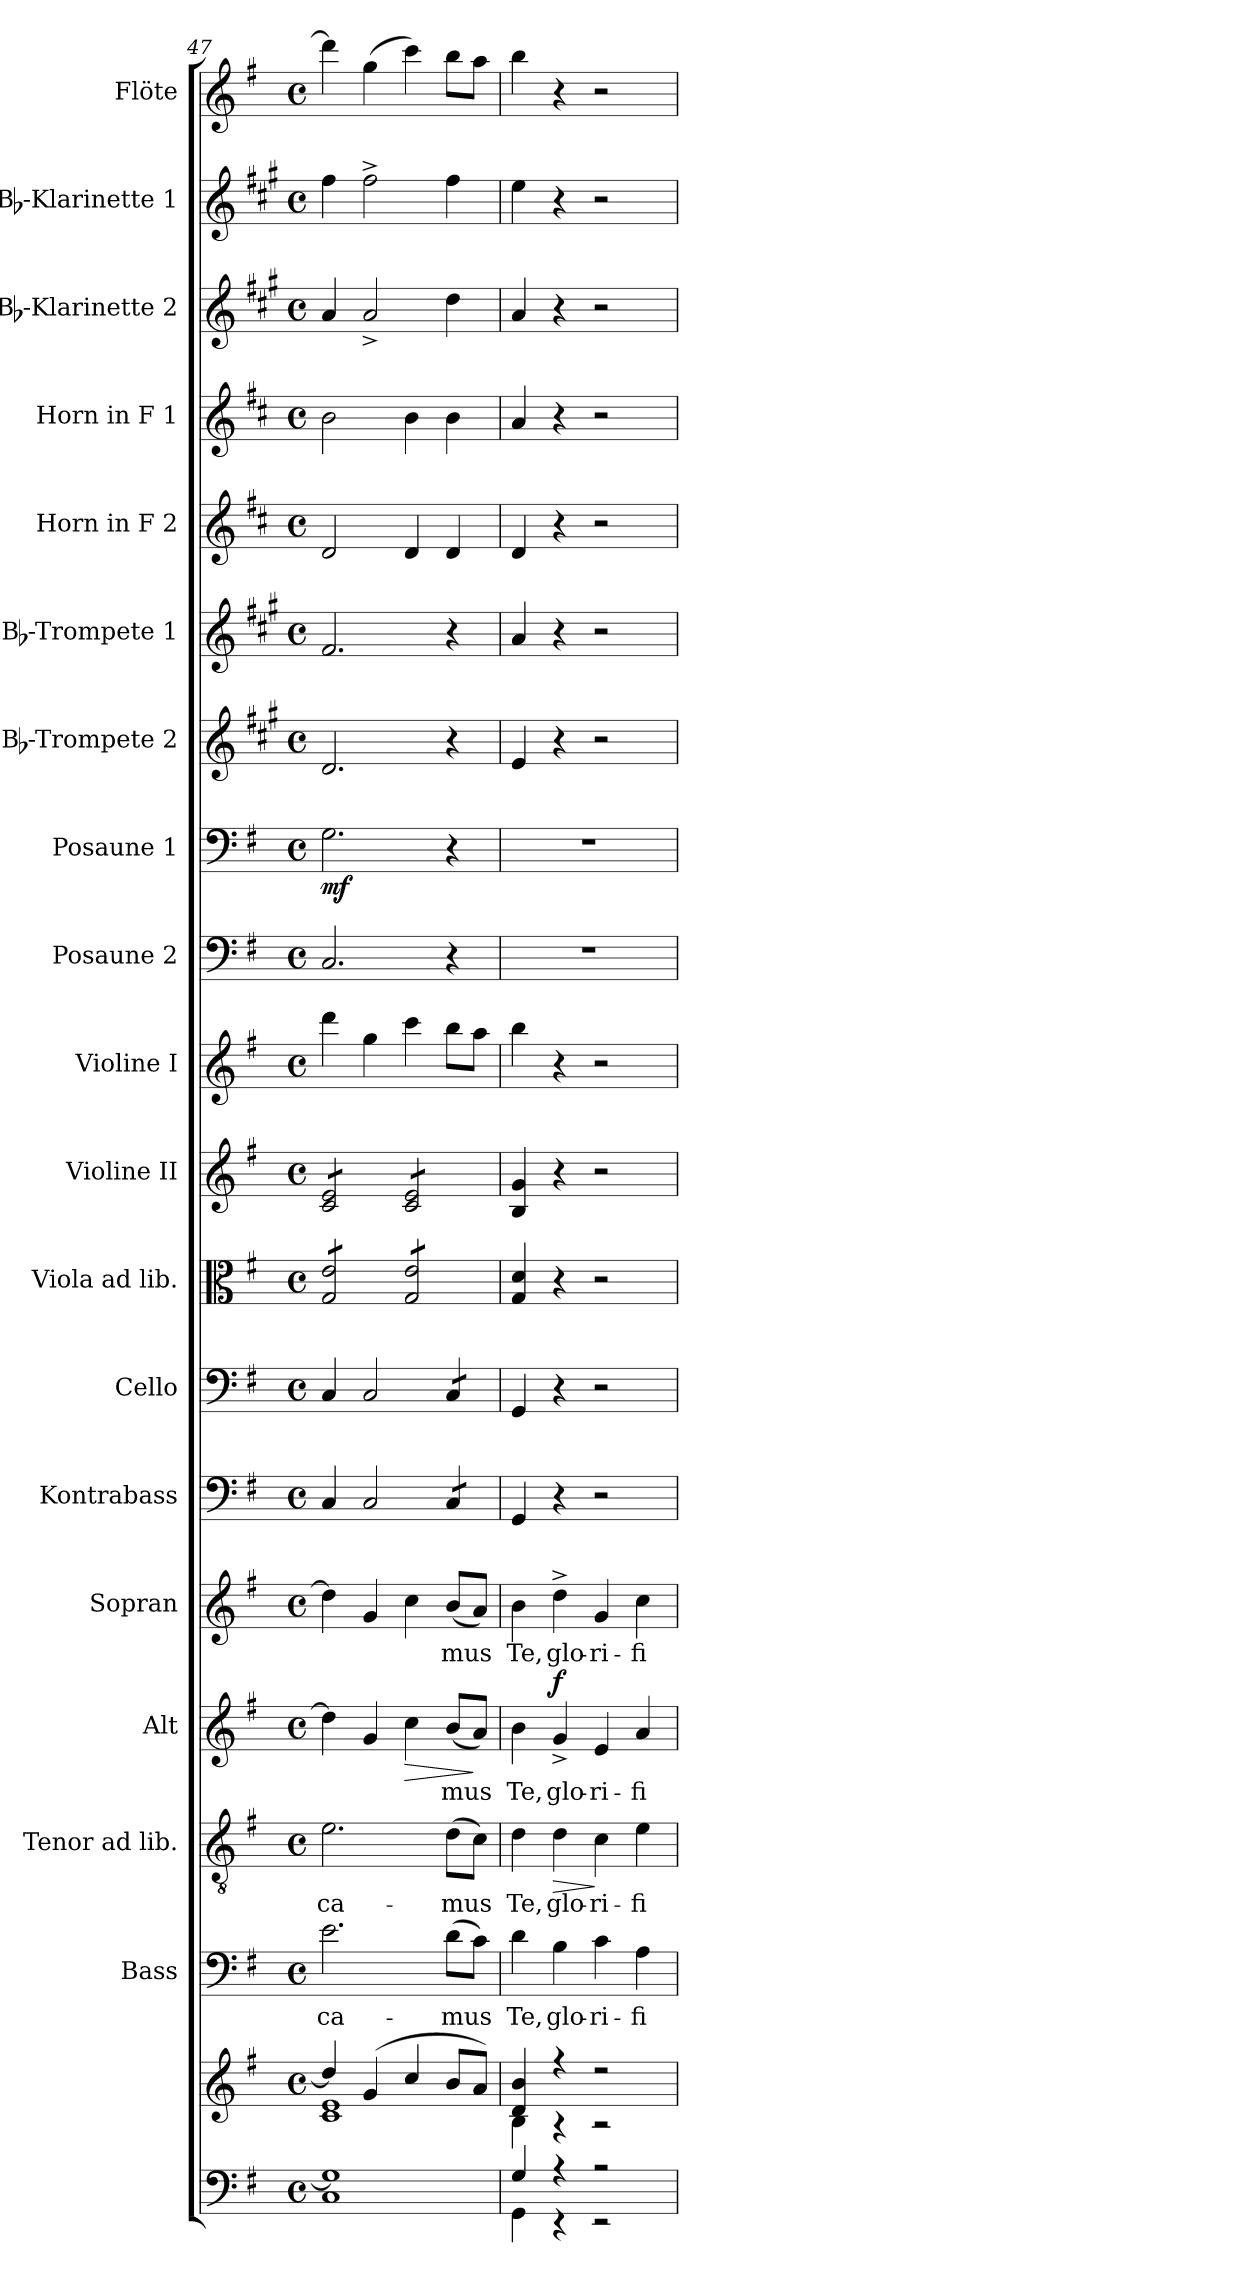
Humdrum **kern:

**kern	**kern	**kern	**text	**kern	**text	**dynam	**kern	**text	**dynam	**kern	**text	**kern	**kern	**kern	**kern	**kern	**kern	**kern	**dynam	**kern	**kern	**kern	**kern	**kern	**kern	**kern
*part19	*part19	*part18	*part18	*part17	*part17	*part17	*part16	*part16	*part16	*part15	*part15	*part14	*part13	*part12	*part11	*part10	*part9	*part8	*part8	*part7	*part6	*part5	*part4	*part3	*part2	*part1
*staff20	*staff19	*staff18	*staff18	*staff17	*staff17	*staff17	*staff16	*staff16	*staff16	*staff15	*staff15	*staff14	*staff13	*staff12	*staff11	*staff10	*staff9	*staff8	*staff8	*staff7	*staff6	*staff5	*staff4	*staff3	*staff2	*staff1
*	*	*I"Bass	*	*I"Tenor ad lib.	*	*	*I"Alt	*	*	*I"Sopran	*	*I"Kontrabass	*I"Cello	*I"Viola ad lib.	*I"Violine II	*I"Violine I	*I"Posaune 2	*I"Posaune 1	*	*I"Bb-Trompete 2	*I"Bb-Trompete 1	*I"Horn in F 2	*I"Horn in F 1	*I"Bb-Klarinette 2	*I"Bb-Klarinette 1	*I"Flöte
*	*	*I'B.	*	*I'T.	*	*	*I'A.	*	*	*I'S.	*	*I'Kb.	*	*I'Vla.	*I'Vl. II	*I'Vl. I	*I'Pos. 2	*I'Pos. 1	*	*I'Bb Trp. 2	*I'Bb Trp. 1	*	*	*I'Bb Kl. 2	*I'Bb Kl. 1	*I'Fl.
*clefF4	*clefG2	*clefF4	*	*clefGv2	*	*	*clefG2	*	*	*clefG2	*	*clefF4	*clefF4	*clefC3	*clefG2	*clefG2	*clefF4	*clefF4	*	*clefG2	*clefG2	*clefG2	*clefG2	*clefG2	*clefG2	*clefG2
*	*	*	*	*	*	*	*	*	*	*	*	*ITrd7c12	*	*	*	*	*	*	*	*ITrd1c2	*ITrd1c2	*ITrd4c7	*ITrd4c7	*ITrd1c2	*ITrd1c2	*
*k[f#]	*k[f#]	*k[f#]	*	*k[f#]	*	*	*k[f#]	*	*	*k[f#]	*	*k[f#]	*k[f#]	*k[f#]	*k[f#]	*k[f#]	*k[f#]	*k[f#]	*	*k[f#]	*k[f#]	*k[f#]	*k[f#]	*k[f#]	*k[f#]	*k[f#]
*G:	*G:	*G:	*	*G:	*	*	*G:	*	*	*G:	*	*G:	*G:	*G:	*G:	*G:	*G:	*G:	*	*G:	*G:	*G:	*G:	*G:	*G:	*G:
*M4/4	*M4/4	*M4/4	*	*M4/4	*	*	*M4/4	*	*	*M4/4	*	*M4/4	*M4/4	*M4/4	*M4/4	*M4/4	*M4/4	*M4/4	*	*M4/4	*M4/4	*M4/4	*M4/4	*M4/4	*M4/4	*M4/4
*met(c)	*met(c)	*met(c)	*	*met(c)	*	*	*met(c)	*	*	*met(c)	*	*met(c)	*met(c)	*met(c)	*met(c)	*met(c)	*met(c)	*met(c)	*	*met(c)	*met(c)	*met(c)	*met(c)	*met(c)	*met(c)	*met(c)
=47	=47	=47	=47	=47	=47	=47	=47	=47	=47	=47	=47	=47	=47	=47	=47	=47	=47	=47	=47	=47	=47	=47	=47	=47	=47	=47
*^	*^	*	*	*	*	*	*	*	*	*	*	*	*	*	*	*	*	*	*	*	*	*	*	*	*	*
!	!	!	!	!	!LO:LY:b	!	!LO:LY:b	!	!	!	!	!	!	!	!	!	!	!	!	!	!LO:DY:b	!	!	!	!	!	!	!
*	*	*	*	*	*	*	*	*	*	*	*	*	*	*	*	*tremolo	*	*	*	*	*	*	*	*	*	*	*	*
*	*	*	*	*	*	*	*	*	*	*	*	*	*	*	*	*	*tremolo	*	*	*	*	*	*	*	*	*	*	*
1G]	1C	4dd/]	1c 1e	2.e\	-ca-	2.e\	-ca-	.	4dd\]	.	.	4dd\]	.	4CC/	4C/	8G/ 8e/L	8c/ 8e/L	4ddd\	2.C/	2.G\	mf	2.c/	2.e/	2G/	2e\	4g/	4ee\	4ddd\]
.	.	.	.	.	.	.	.	.	.	.	.	.	.	.	.	8G/ 8e/	8c/ 8e/	.	.	.	.	.	.	.	.	.	.	.
.	.	(4g/	.	.	.	.	.	.	4g/	.	.	4g/	.	2CC/	2C/	8G/ 8e/	8c/ 8e/	4gg\	.	.	.	.	.	.	.	2g^</	2ee^>\	(>4gg\
.	.	.	.	.	.	.	.	.	.	.	.	.	.	.	.	8G/ 8e/J	8c/ 8e/J	.	.	.	.	.	.	.	.	.	.	.
!	!	!	!	!	!	!	!	!	!	!	!LO:HP:b	!	!	!	!	!	!	!	!	!	!	!	!	!	!	!	!	!
.	.	4cc/	.	.	.	.	.	.	4cc\	.	>	4cc\	.	.	.	8G/ 8e/L	8c/ 8e/L	4ccc\	.	.	.	.	.	4G/	4e\	.	.	4ccc\)
.	.	.	.	.	.	.	.	.	.	.	.	.	.	.	.	8G/ 8e/	8c/ 8e/	.	.	.	.	.	.	.	.	.	.	.
!	!	!	!	!	!LO:LY:b	!	!LO:LY:b	!	!	!LO:LY:b	!	!	!LO:LY:b	!	!	!	!	!	!	!	!	!	!	!	!	!	!	!
*	*	*	*	*	*	*	*	*	*	*	*	*	*	*tremolo	*	*	*	*	*	*	*	*	*	*	*	*	*	*
*	*	*	*	*	*	*	*	*	*	*	*	*	*	*	*tremolo	*	*	*	*	*	*	*	*	*	*	*	*	*
.	.	8b/L	.	(>8d\L	-mus	(>8d\L	-mus	.	(<8b/L	-mus	.	(<8b/L	-mus	8CC/L	8C/L	8G/ 8e/	8c/ 8e/	8bb\L	4r	4r	.	4r	4r	4G/	4e\	4cc\	4ee\	8bb\L
.	.	8a/J)	.	8c\J)	.	8c\J)	.	.	8a/J)	.	]	8a/J)	.	8CC/J	8C/J	8G/ 8e/J	8c/ 8e/J	8aa\J	.	.	.	.	.	.	.	.	.	8aa\J
*	*	*	*	*	*	*	*	*	*	*	*	*	*	*	*	*	*Xtremolo	*	*	*	*	*	*	*	*	*	*	*
*	*	*	*	*	*	*	*	*	*	*	*	*	*	*	*	*Xtremolo	*	*	*	*	*	*	*	*	*	*	*	*
*	*	*	*	*	*	*	*	*	*	*	*	*	*	*	*Xtremolo	*	*	*	*	*	*	*	*	*	*	*	*	*
*	*	*	*	*	*	*	*	*	*	*	*	*	*	*Xtremolo	*	*	*	*	*	*	*	*	*	*	*	*	*	*
=48	=48	=48	=48	=48	=48	=48	=48	=48	=48	=48	=48	=48	=48	=48	=48	=48	=48	=48	=48	=48	=48	=48	=48	=48	=48	=48	=48	=48
!	!	!	!	!	!LO:LY:b	!	!LO:LY:b	!	!	!LO:LY:b	!	!	!LO:LY:b	!	!	!	!	!	!	!	!	!	!	!	!	!	!	!
4G/	4GG\	4d/ 4b/	4B\	4d\	Te,	4d\	Te,	.	4b\	Te,	.	4b\	Te,	4GGG/	4GG/	4G/ 4d/	4B/ 4g/	4bb\	1r	1r	.	4d/	4g/	4G/	4d/	4g/	4dd\	4bb\
!	!	!	!	!	!LO:LY:b	!	!LO:LY:b	!LO:HP:b	!	!LO:LY:b	!LO:DY:a	!	!LO:LY:b	!	!	!	!	!	!	!	!	!	!	!	!	!	!	!
4r	4r	4r	4r	4B\	glo-	4d\	glo-	>	4g^>/	glo-	f	4dd^>\	glo-	4r	4r	4r	4r	4r	.	.	.	4r	4r	4r	4r	4r	4r	4r
!	!	!	!	!	!LO:LY:b	!	!LO:LY:b	!	!	!LO:LY:b	!	!	!LO:LY:b	!	!	!	!	!	!	!	!	!	!	!	!	!	!	!
2r	2r	2r	2r	4c\	-ri-	4c\	-ri-	]	4e/	-ri-	.	4g/	-ri-	2r	2r	2r	2r	2r	.	.	.	2r	2r	2r	2r	2r	2r	2r
!	!	!	!	!	!LO:LY:b	!	!LO:LY:b	!	!	!LO:LY:b	!	!	!LO:LY:b	!	!	!	!	!	!	!	!	!	!	!	!	!	!	!
.	.	.	.	4A\	-fi-	4e\	-fi-	.	4a/	-fi-	.	4cc\	-fi-	.	.	.	.	.	.	.	.	.	.	.	.	.	.	.
*v	*v	*	*	*	*	*	*	*	*	*	*	*	*	*	*	*	*	*	*	*	*	*	*	*	*	*	*	*
*	*v	*v	*	*	*	*	*	*	*	*	*	*	*	*	*	*	*	*	*	*	*	*	*	*	*	*	*
=	=	=	=	=	=	=	=	=	=	=	=	=	=	=	=	=	=	=	=	=	=	=	=	=	=	=
*-	*-	*-	*-	*-	*-	*-	*-	*-	*-	*-	*-	*-	*-	*-	*-	*-	*-	*-	*-	*-	*-	*-	*-	*-	*-	*-
